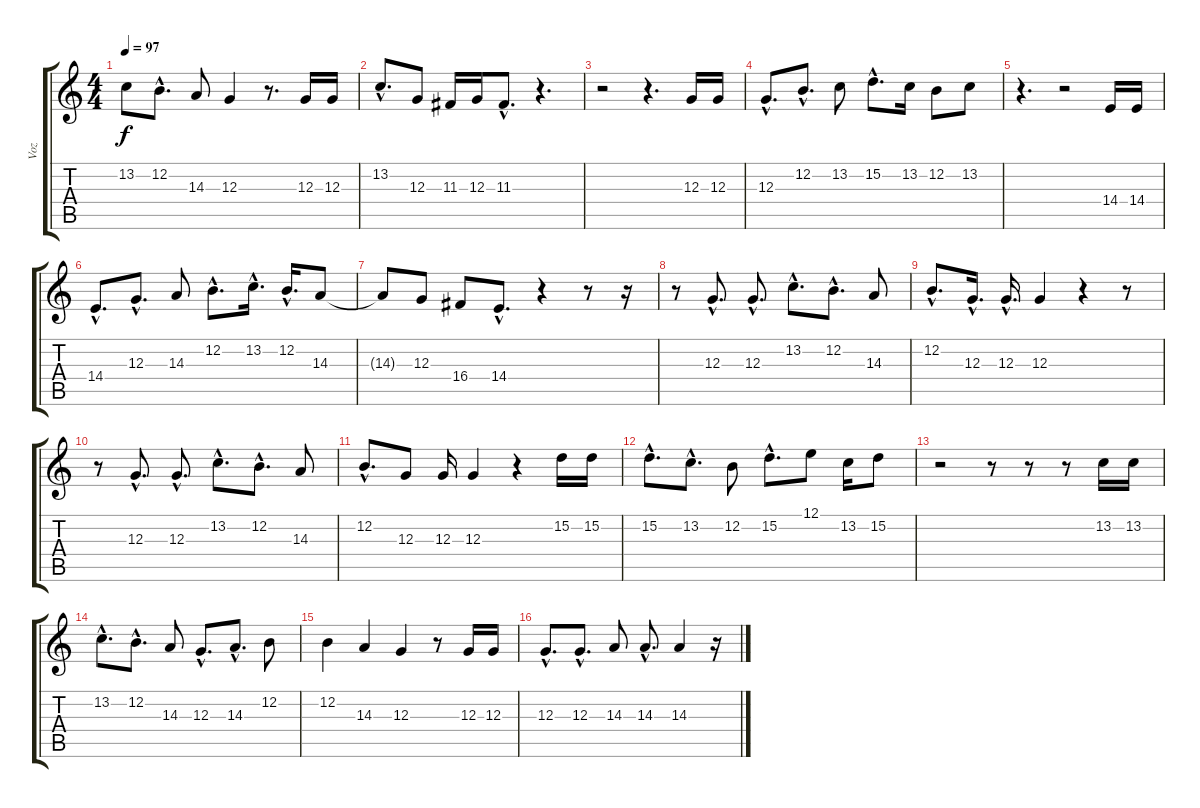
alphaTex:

\track ("Voz" "Voz") {instrument lead2sawtooth}
\staff {score tabs}
\tuning (E4 B3 G3 D3 A2 E2) {hide}
\ts (4 4)
\tempo 97
\clef g2
\ks c
13.2{t}.8{dy f} 12.2{hac}.8{d} 14.3.8 12.3.4 r.8{d} 12.3.16 12.3.16 |
13.2{hac}.8{d} 12.3.8 11.3.16 12.3.16 11.3{hac}.8{d} r.4{d} |
r.2 r.4{d} 12.3.16 12.3.16 |
12.3{hac}.8{d} 12.2{hac}.8{d} 13.2.8 15.2{hac}.8{d} 13.2.16 12.2.8 13.2.8 |
r.4{d} r.2 14.4.16 14.4.16 |
14.4{hac}.8{d} 12.3{hac}.8{d} 14.3.8 12.2{hac}.8{d} 13.2{hac}.16{d} 12.2{hac}.16{d} 14.3.8 |
14.3{t}.8 12.3.8 16.4.8 14.4{hac}.8{d} r.4 r.8 r.16 |
r.8 12.3{hac}.8{d} 12.3{hac}.8{d} 13.2{hac}.8{d} 12.2{hac}.8{d} 14.3.8 |
12.2{hac}.8{d} 12.3{hac}.16{d} 12.3{hac}.16{d} 12.3.4 r.4 r.8 |
r.8 12.3{hac}.8{d} 12.3{hac}.8{d} 13.2{hac}.8{d} 12.2{hac}.8{d} 14.3.8 |
12.2{hac}.8{d} 12.3.8 12.3.16 12.3.4 r.4 15.2.16 15.2.16 |
15.2{hac}.8{d} 13.2{hac}.8{d} 12.2.8 15.2{hac}.8{d} 12.1.8 13.2.16 15.2.8 |
r.2 r.8 r.8 r.8 13.2.16 13.2.16 |
13.2{hac}.8{d} 12.2{hac}.8{d} 14.3.8 12.3{hac}.8{d} 14.3{hac}.8{d} 12.2.8 |
12.2.4 14.3.4 12.3.4 r.8 12.3.16 12.3.16 |
12.3{hac}.8{d} 12.3{hac}.8{d} 14.3.8 14.3{hac}.8{d} 14.3.4 r.16
